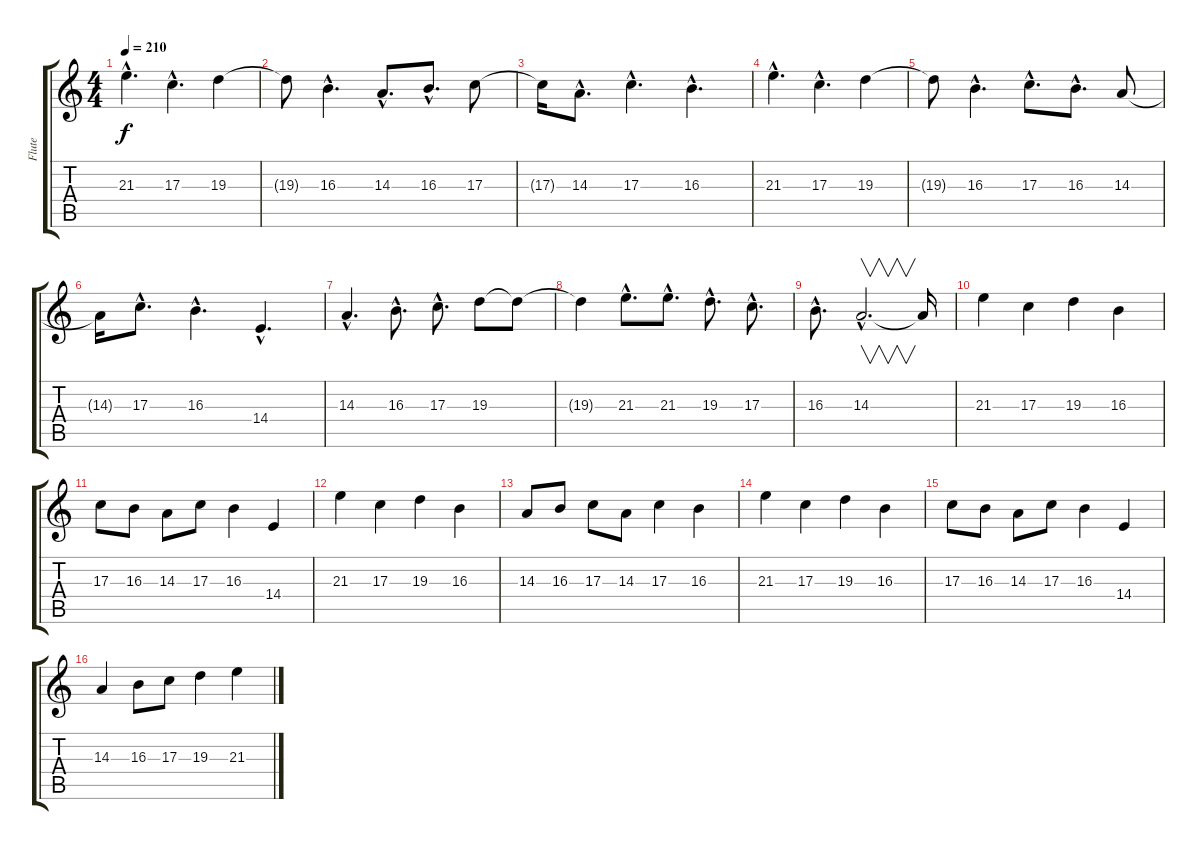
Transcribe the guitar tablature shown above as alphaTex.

\track ("Flute" "Flute") {instrument ocarina}
\staff {score tabs}
\tuning (E4 B3 G3 D3 A2 E2) {hide}
\ts (4 4)
\tempo 210
\clef g2
\ks c
21.3{hac}.4{d dy f} 17.3{hac}.4{d} 19.3.4 |
19.3{t}.8 16.3{hac}.4{d} 14.3{hac}.8{d} 16.3{hac}.8{d} 17.3.8 |
17.3{t}.16 14.3{hac}.8{d} 17.3{hac}.4{d} 16.3{hac}.4{d} |
21.3{hac}.4{d} 17.3{hac}.4{d} 19.3.4 |
19.3{t}.8 16.3{hac}.4{d} 17.3{hac}.8{d} 16.3{hac}.8{d} 14.3.8 |
14.3{t}.16 17.3{hac}.8{d} 16.3{hac}.4{d} 14.4{hac}.4{d} |
14.3{hac}.4{d} 16.3{hac}.8{d} 17.3{hac}.8{d} 19.3.8 19.3{t}.8 |
19.3{t}.4 21.3{hac}.8{d} 21.3{hac}.8{d} 19.3{hac}.8{d} 17.3{hac}.8{d} |
16.3{hac}.8{d} 14.3{hac}.2{v d} 14.3{t}.16 |
21.3.4 17.3.4 19.3.4 16.3.4 |
17.3.8 16.3.8 14.3.8 17.3.8 16.3.4 14.4.4 |
21.3.4 17.3.4 19.3.4 16.3.4 |
14.3.8 16.3.8 17.3.8 14.3.8 17.3.4 16.3.4 |
21.3.4 17.3.4 19.3.4 16.3.4 |
17.3.8 16.3.8 14.3.8 17.3.8 16.3.4 14.4.4 |
14.3.4 16.3.8 17.3.8 19.3.4 21.3.4
